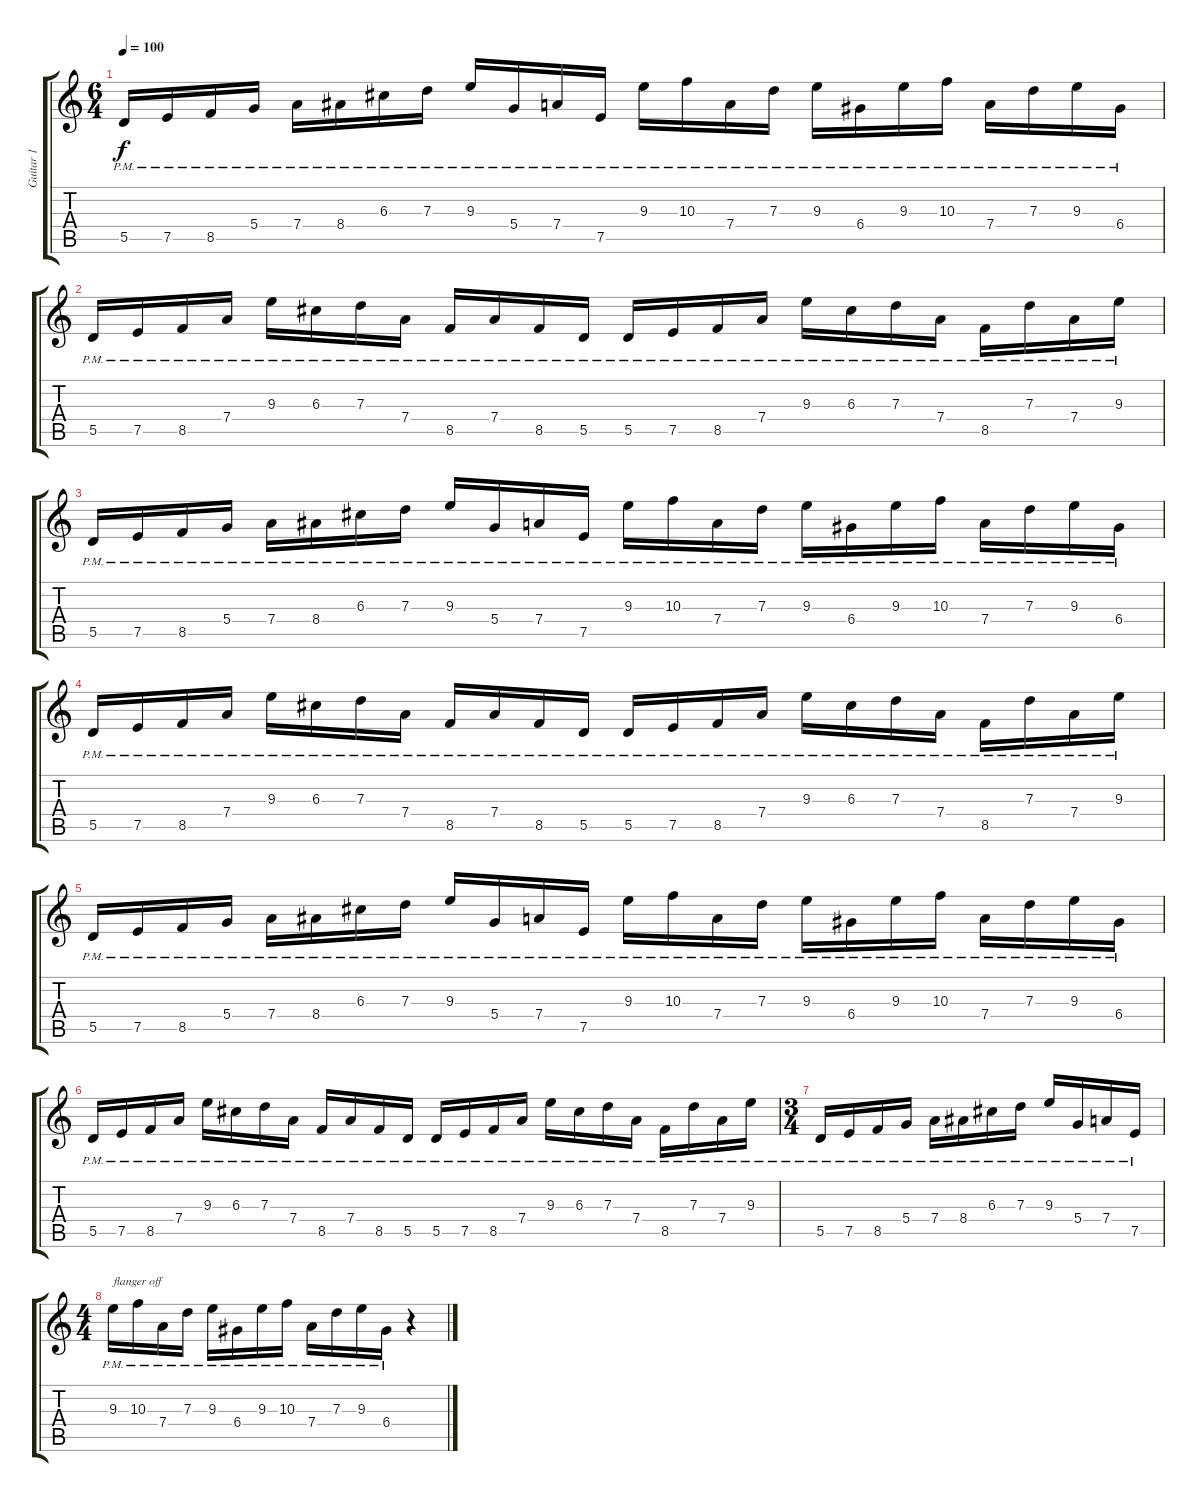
\track ("Guitar 1" "Guitar 1") {instrument distortionguitar}
\staff {score tabs}
\tuning (E4 B3 G3 D3 A2 E2) {hide}
\ts (6 4)
\tempo 100
\clef g2
\ks c
5.5{pm}.16{dy f} 7.5{pm}.16 8.5{pm}.16 5.4{pm}.16 7.4{pm}.16 8.4{pm}.16 6.3{pm}.16 7.3{pm}.16 9.3{pm}.16 5.4{pm}.16 7.4{pm}.16 7.5{pm}.16 9.3{pm}.16 10.3{pm}.16 7.4{pm}.16 7.3{pm}.16 9.3{pm}.16 6.4{pm}.16 9.3{pm}.16 10.3{pm}.16 7.4{pm}.16 7.3{pm}.16 9.3{pm}.16 6.4{pm}.16 |
5.5{pm}.16 7.5{pm}.16 8.5{pm}.16 7.4{pm}.16 9.3{pm}.16 6.3{pm}.16 7.3{pm}.16 7.4{pm}.16 8.5{pm}.16 7.4{pm}.16 8.5{pm}.16 5.5{pm}.16 5.5{pm}.16 7.5{pm}.16 8.5{pm}.16 7.4{pm}.16 9.3{pm}.16 6.3{pm}.16 7.3{pm}.16 7.4{pm}.16 8.5{pm}.16 7.3{pm}.16 7.4{pm}.16 9.3{pm}.16 |
5.5{pm}.16 7.5{pm}.16 8.5{pm}.16 5.4{pm}.16 7.4{pm}.16 8.4{pm}.16 6.3{pm}.16 7.3{pm}.16 9.3{pm}.16 5.4{pm}.16 7.4{pm}.16 7.5{pm}.16 9.3{pm}.16 10.3{pm}.16 7.4{pm}.16 7.3{pm}.16 9.3{pm}.16 6.4{pm}.16 9.3{pm}.16 10.3{pm}.16 7.4{pm}.16 7.3{pm}.16 9.3{pm}.16 6.4{pm}.16 |
5.5{pm}.16 7.5{pm}.16 8.5{pm}.16 7.4{pm}.16 9.3{pm}.16 6.3{pm}.16 7.3{pm}.16 7.4{pm}.16 8.5{pm}.16 7.4{pm}.16 8.5{pm}.16 5.5{pm}.16 5.5{pm}.16 7.5{pm}.16 8.5{pm}.16 7.4{pm}.16 9.3{pm}.16 6.3{pm}.16 7.3{pm}.16 7.4{pm}.16 8.5{pm}.16 7.3{pm}.16 7.4{pm}.16 9.3{pm}.16 |
5.5{pm}.16 7.5{pm}.16 8.5{pm}.16 5.4{pm}.16 7.4{pm}.16 8.4{pm}.16 6.3{pm}.16 7.3{pm}.16 9.3{pm}.16 5.4{pm}.16 7.4{pm}.16 7.5{pm}.16 9.3{pm}.16 10.3{pm}.16 7.4{pm}.16 7.3{pm}.16 9.3{pm}.16 6.4{pm}.16 9.3{pm}.16 10.3{pm}.16 7.4{pm}.16 7.3{pm}.16 9.3{pm}.16 6.4{pm}.16 |
5.5{pm}.16 7.5{pm}.16 8.5{pm}.16 7.4{pm}.16 9.3{pm}.16 6.3{pm}.16 7.3{pm}.16 7.4{pm}.16 8.5{pm}.16 7.4{pm}.16 8.5{pm}.16 5.5{pm}.16 5.5{pm}.16 7.5{pm}.16 8.5{pm}.16 7.4{pm}.16 9.3{pm}.16 6.3{pm}.16 7.3{pm}.16 7.4{pm}.16 8.5{pm}.16 7.3{pm}.16 7.4{pm}.16 9.3{pm}.16 |
\ts (3 4)
5.5{pm}.16 7.5{pm}.16 8.5{pm}.16 5.4{pm}.16 7.4{pm}.16 8.4{pm}.16 6.3{pm}.16 7.3{pm}.16 9.3{pm}.16 5.4{pm}.16 7.4{pm}.16 7.5{pm}.16 |
\ts (4 4)
9.3{pm}.16{txt "flanger off"} 10.3{pm}.16 7.4{pm}.16 7.3{pm}.16 9.3{pm}.16 6.4{pm}.16 9.3{pm}.16 10.3{pm}.16 7.4{pm}.16 7.3{pm}.16 9.3{pm}.16 6.4{pm}.16 r.4
